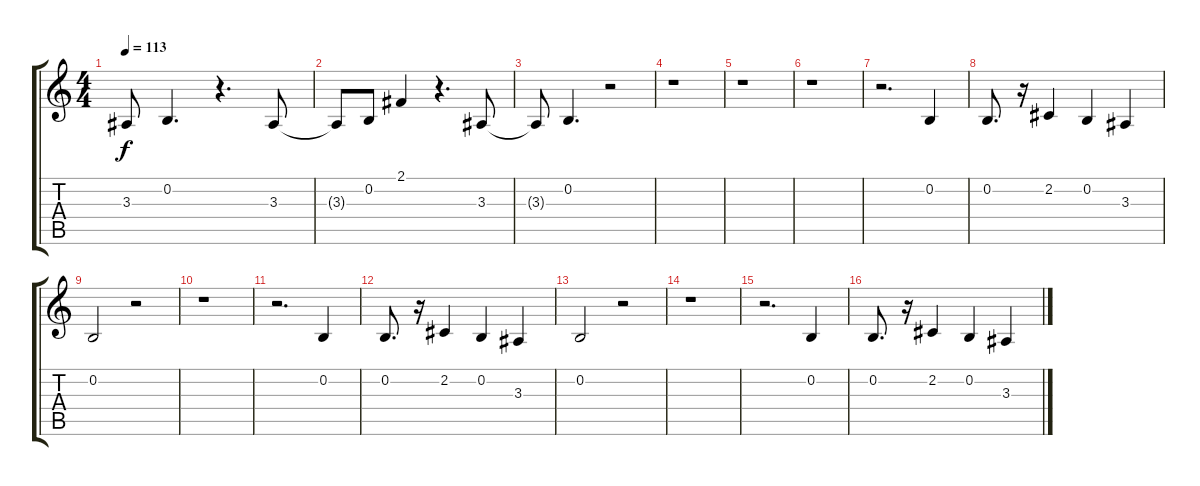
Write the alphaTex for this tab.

\track "" {instrument lead1square}
\staff {score tabs}
\tuning (E4 B3 G3 D3 A2 E2) {hide}
\ts (4 4)
\tempo 113
\clef g2
\ks c
3.3{t}.8{dy f} 0.2.4{d} r.4{d} 3.3.8 |
3.3{t}.8 0.2.8 2.1.4 r.4{d} 3.3.8 |
3.3{t}.8 0.2.4{d} r.2 |
r.1 |
r.1 |
r.1 |
r.2{d} 0.2.4 |
0.2.8{d} r.16 2.2.4 0.2.4 3.3.4 |
0.2.2 r.2 |
r.1 |
r.2{d} 0.2.4 |
0.2.8{d} r.16 2.2.4 0.2.4 3.3.4 |
0.2.2 r.2 |
r.1 |
r.2{d} 0.2.4 |
0.2.8{d} r.16 2.2.4 0.2.4 3.3.4
